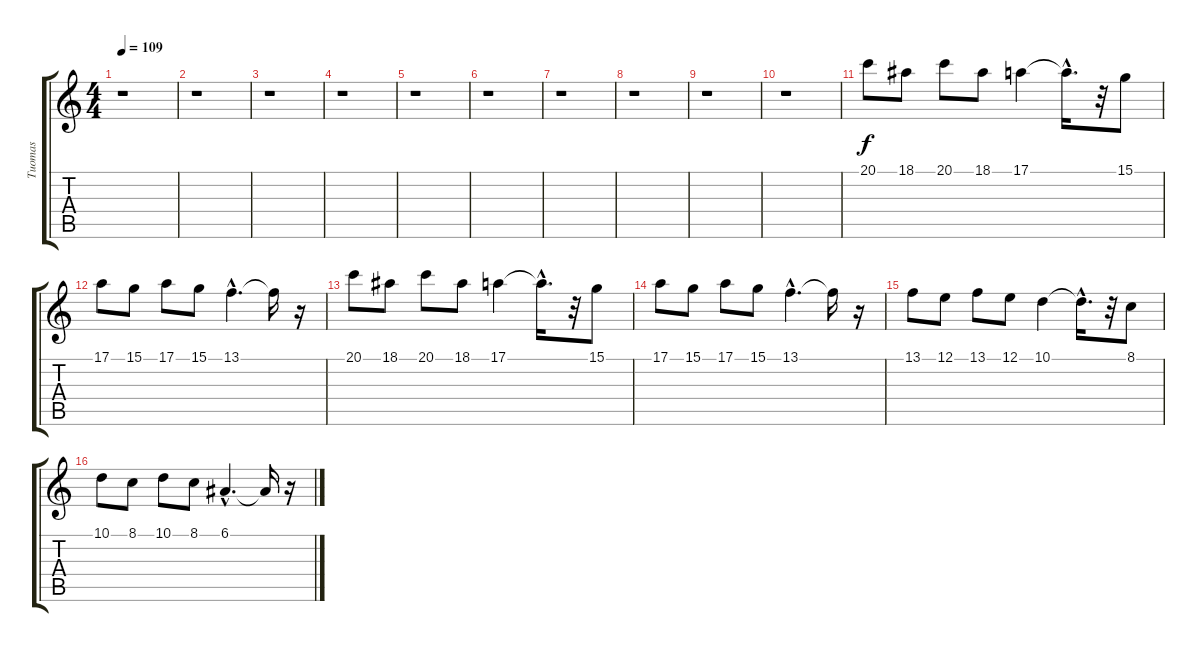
\track ("Tuomas" "Tuomas") {instrument flute}
\staff {score tabs}
\tuning (E4 B3 G3 D3 A2 E2) {hide}
\ts (4 4)
\tempo 109
\clef g2
\ks c
r.1{dy f} |
r.1 |
r.1 |
r.1 |
r.1 |
r.1 |
r.1 |
r.1 |
r.1 |
r.1 |
20.1.8 18.1.8 20.1.8 18.1.8 17.1.4 17.1{hac t}.16{d} r.32 15.1.8 |
17.1.8 15.1.8 17.1.8 15.1.8 13.1{hac}.4{d} 13.1{t}.16 r.16 |
20.1.8 18.1.8 20.1.8 18.1.8 17.1.4 17.1{hac t}.16{d} r.32 15.1.8 |
17.1.8 15.1.8 17.1.8 15.1.8 13.1{hac}.4{d} 13.1{t}.16 r.16 |
13.1.8 12.1.8 13.1.8 12.1.8 10.1.4 10.1{hac t}.16{d} r.32 8.1.8 |
10.1.8 8.1.8 10.1.8 8.1.8 6.1{hac}.4{d} 6.1{t}.16 r.16
